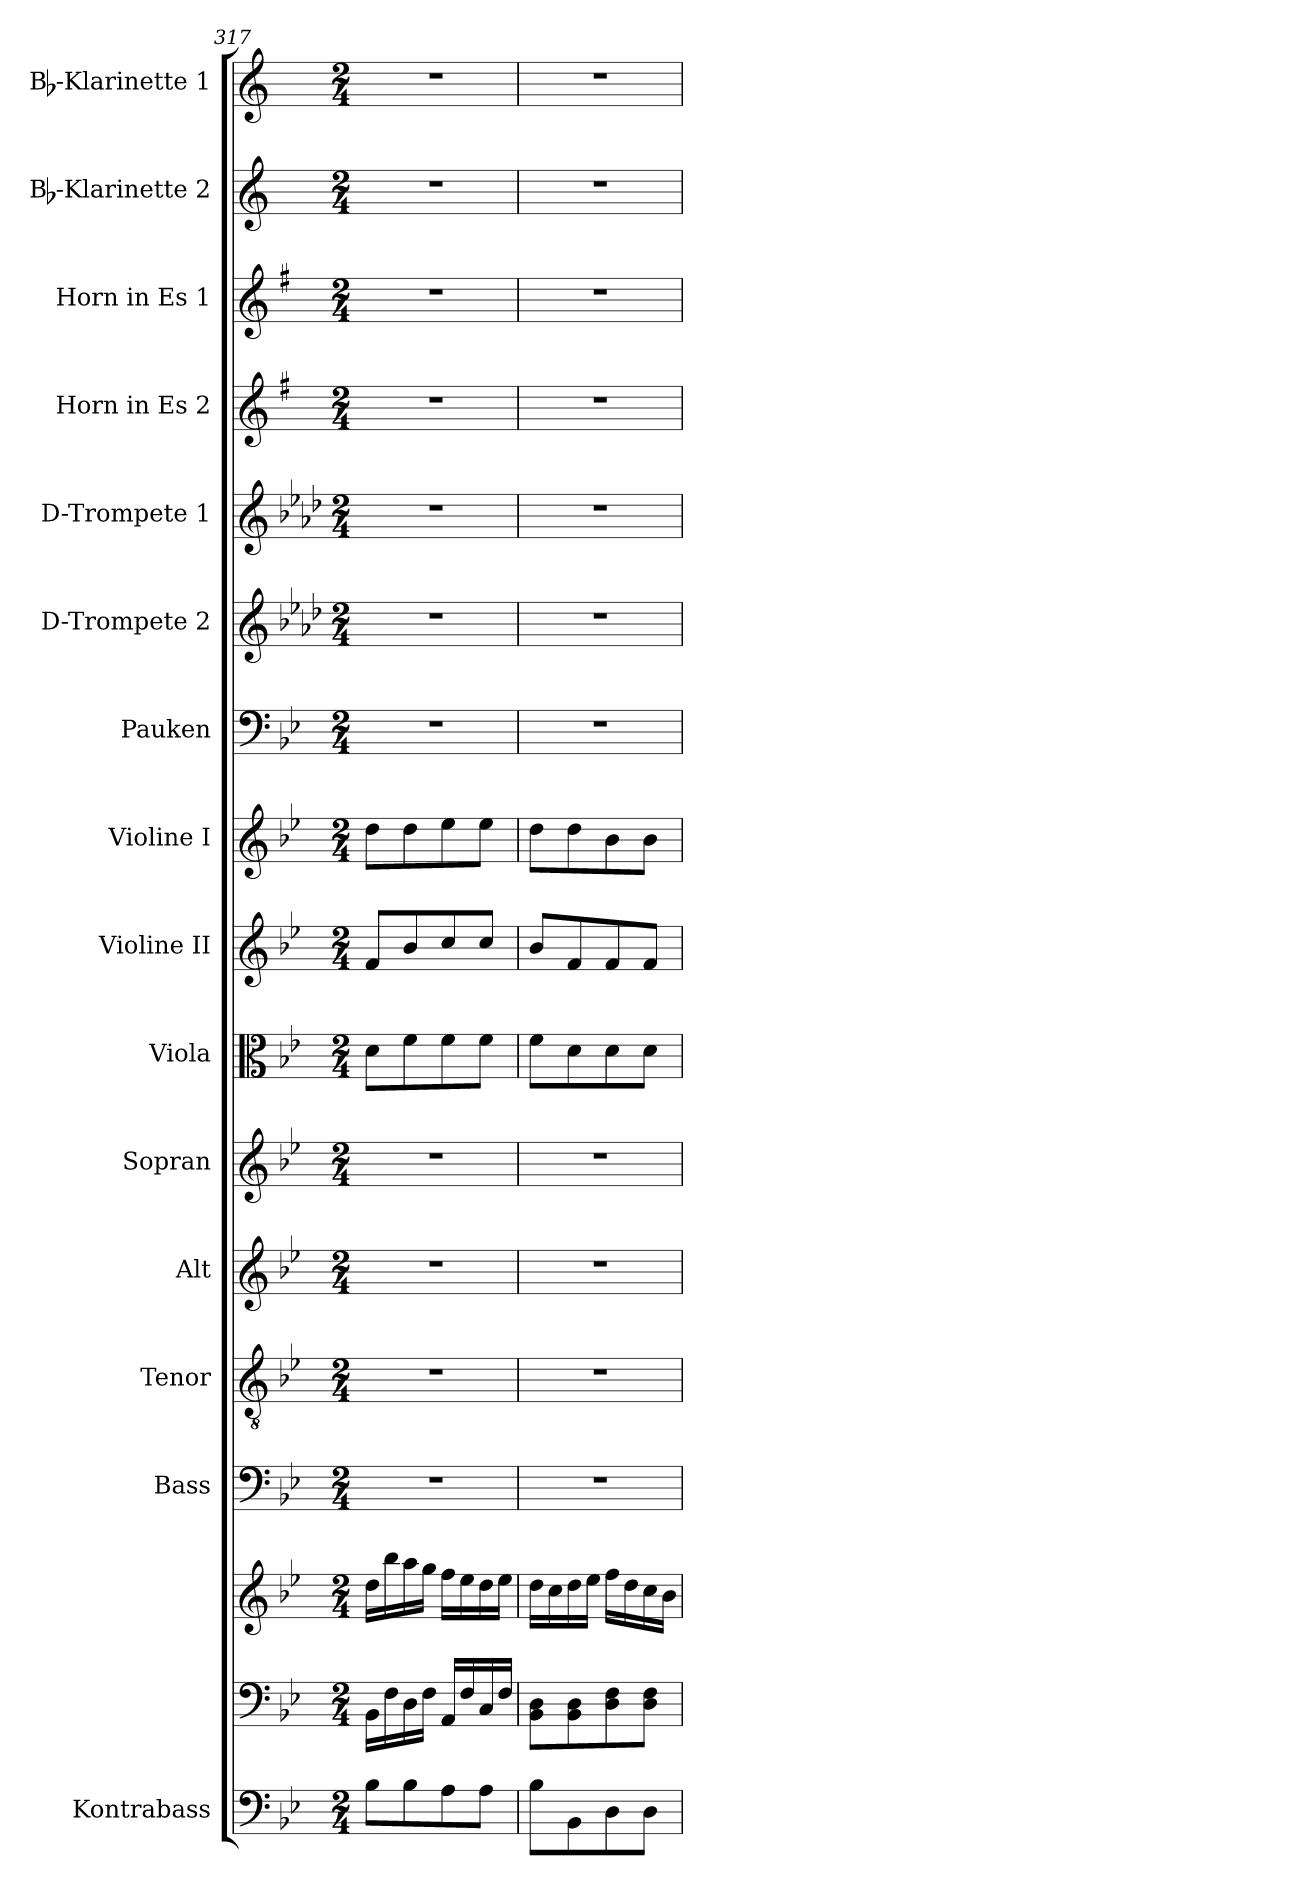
**kern	**kern	**kern	**kern	**kern	**kern	**kern	**kern	**kern	**kern	**kern	**kern	**kern	**kern	**kern	**kern	**kern
*part16	*part15	*part15	*part14	*part13	*part12	*part11	*part10	*part9	*part8	*part7	*part6	*part5	*part4	*part3	*part2	*part1
*staff17	*staff16	*staff15	*staff14	*staff13	*staff12	*staff11	*staff10	*staff9	*staff8	*staff7	*staff6	*staff5	*staff4	*staff3	*staff2	*staff1
*I"Kontrabass	*	*	*I"Bass	*I"Tenor	*I"Alt	*I"Sopran	*I"Viola	*I"Violine II	*I"Violine I	*I"Pauken	*I"D-Trompete 2	*I"D-Trompete 1	*I"Horn in Es 2	*I"Horn in Es 1	*I"Bb-Klarinette 2	*I"Bb-Klarinette 1
*I'Kb.	*	*	*I'B.	*I'T.	*I'A.	*I'S.	*I'Vla.	*I'Vl. II	*I'Vl. I	*I'Pk.	*I'D Trp. 2	*I'D Trp. 1	*	*	*I'Bb Kl. 2	*I'Bb Kl. 1
*clefF4	*clefF4	*clefG2	*clefF4	*clefGv2	*clefG2	*clefG2	*clefC3	*clefG2	*clefG2	*clefF4	*clefG2	*clefG2	*clefG2	*clefG2	*clefG2	*clefG2
*ITrd7c12	*	*	*	*	*	*	*	*	*	*	*ITrd-1c-2	*ITrd-1c-2	*ITrd5c9	*ITrd5c9	*ITrd1c2	*ITrd1c2
*k[b-e-]	*k[b-e-]	*k[b-e-]	*k[b-e-]	*k[b-e-]	*k[b-e-]	*k[b-e-]	*k[b-e-]	*k[b-e-]	*k[b-e-]	*k[b-e-]	*k[b-e-]	*k[b-e-]	*k[b-e-]	*k[b-e-]	*k[b-e-]	*k[b-e-]
*B-:	*B-:	*B-:	*B-:	*B-:	*B-:	*B-:	*B-:	*B-:	*B-:	*B-:	*B-:	*B-:	*B-:	*B-:	*B-:	*B-:
*M2/4	*M2/4	*M2/4	*M2/4	*M2/4	*M2/4	*M2/4	*M2/4	*M2/4	*M2/4	*M2/4	*M2/4	*M2/4	*M2/4	*M2/4	*M2/4	*M2/4
=317	=317	=317	=317	=317	=317	=317	=317	=317	=317	=317	=317	=317	=317	=317	=317	=317
8BB-\L	16BB-\LL	16dd\LL	2r	2r	2r	2r	8d\L	8f/L	8dd\L	2r	2r	2r	2r	2r	2r	2r
.	16F\	16bb-\	.	.	.	.	.	.	.	.	.	.	.	.	.	.
8BB-\	16D\	16aa\	.	.	.	.	8f\	8b-/	8dd\	.	.	.	.	.	.	.
.	16F\JJ	16gg\JJ	.	.	.	.	.	.	.	.	.	.	.	.	.	.
8AA\	16AA/LL	16ff\LL	.	.	.	.	8f\	8cc/	8ee-\	.	.	.	.	.	.	.
.	16F/	16ee-\	.	.	.	.	.	.	.	.	.	.	.	.	.	.
8AA\J	16C/	16dd\	.	.	.	.	8f\J	8cc/J	8ee-\J	.	.	.	.	.	.	.
.	16F/JJ	16ee-\JJ	.	.	.	.	.	.	.	.	.	.	.	.	.	.
=318	=318	=318	=318	=318	=318	=318	=318	=318	=318	=318	=318	=318	=318	=318	=318	=318
8BB-\L	8BB-\ 8D\L	16dd\LL	2r	2r	2r	2r	8f\L	8b-/L	8dd\L	2r	2r	2r	2r	2r	2r	2r
.	.	16cc\	.	.	.	.	.	.	.	.	.	.	.	.	.	.
8BBB-\	8BB-\ 8D\	16dd\	.	.	.	.	8d\	8f/	8dd\	.	.	.	.	.	.	.
.	.	16ee-\JJ	.	.	.	.	.	.	.	.	.	.	.	.	.	.
8DD\	8D\ 8F\	16ff\LL	.	.	.	.	8d\	8f/	8b-\	.	.	.	.	.	.	.
.	.	16dd\	.	.	.	.	.	.	.	.	.	.	.	.	.	.
8DD\J	8D\ 8F\J	16cc\	.	.	.	.	8d\J	8f/J	8b-\J	.	.	.	.	.	.	.
.	.	16b-\JJ	.	.	.	.	.	.	.	.	.	.	.	.	.	.
=	=	=	=	=	=	=	=	=	=	=	=	=	=	=	=	=
*-	*-	*-	*-	*-	*-	*-	*-	*-	*-	*-	*-	*-	*-	*-	*-	*-
